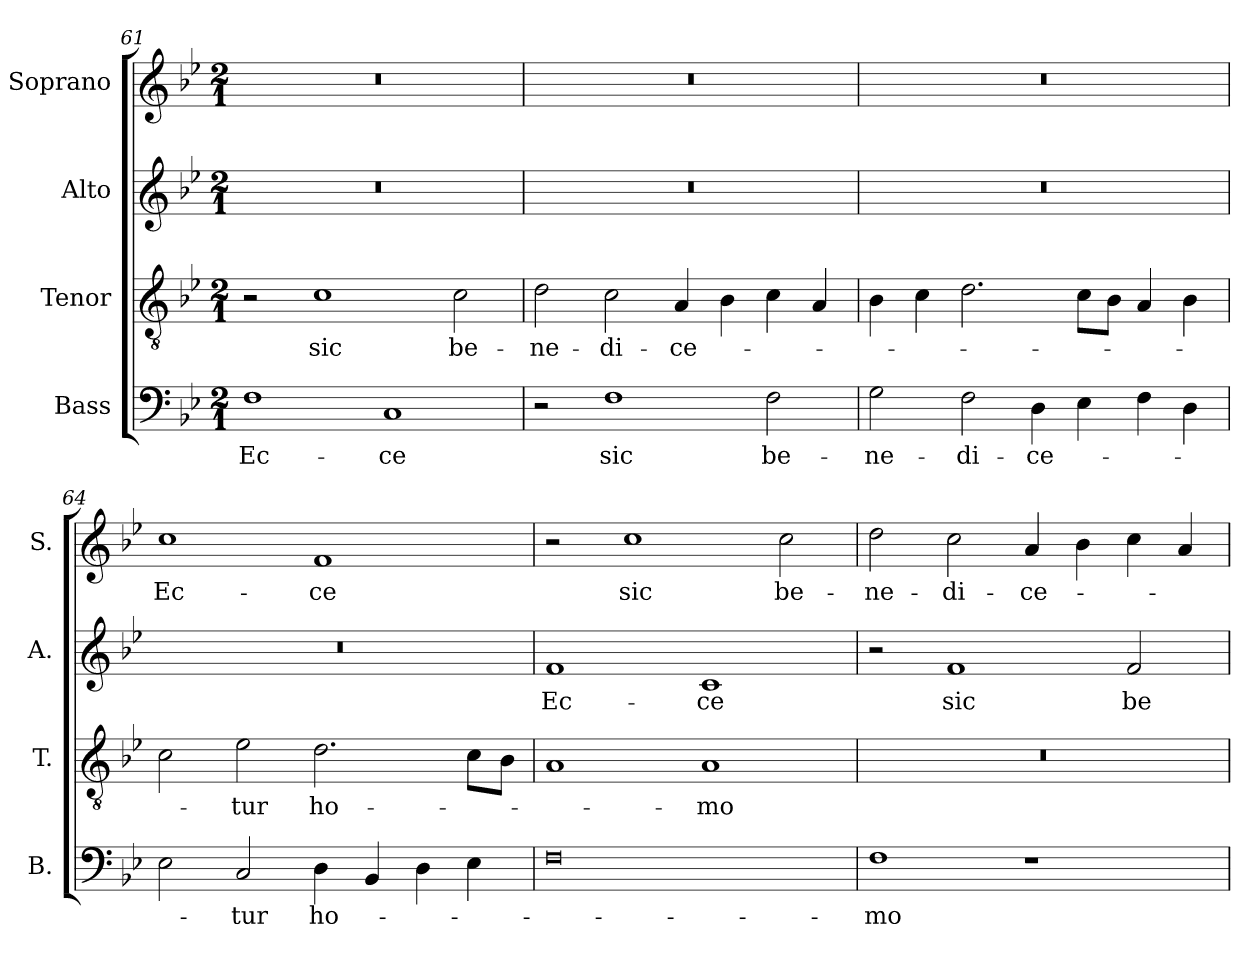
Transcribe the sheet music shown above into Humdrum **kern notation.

**kern	**text	**kern	**text	**kern	**text	**kern	**text
*part4	*part4	*part3	*part3	*part2	*part2	*part1	*part1
*staff4	*staff4	*staff3	*staff3	*staff2	*staff2	*staff1	*staff1
*I"Bass	*	*I"Tenor	*	*I"Alto	*	*I"Soprano	*
*I'B.	*	*I'T.	*	*I'A.	*	*I'S.	*
*clefF4	*	*clefGv2	*	*clefG2	*	*clefG2	*
*	*	*ITrd7c12	*	*	*	*	*
*k[b-e-]	*	*k[b-e-]	*	*k[b-e-]	*	*k[b-e-]	*
*B-:	*	*B-:	*	*B-:	*	*B-:	*
*M2/1	*	*M2/1	*	*M2/1	*	*M2/1	*
=61	=61	=61	=61	=61	=61	=61	=61
!	!LO:LY:b:color=#000000	!	!	!LO:N:vis=1	!	!LO:N:vis=1	!
1Fi	Ec-	2r	.	0r	.	0r	.
!	!	!	!LO:LY:b:color=#000000	!	!	!	!
.	.	1Ci	sic	.	.	.	.
!	!LO:LY:b:color=#000000	!	!	!	!	!	!
1Ci	-ce	.	.	.	.	.	.
!	!	!	!LO:LY:b:color=#000000	!	!	!	!
.	.	2Ci\	be-	.	.	.	.
=62	=62	=62	=62	=62	=62	=62	=62
!	!	!	!LO:LY:b:color=#000000	!LO:N:vis=1	!	!LO:N:vis=1	!
2r	.	2Di\	-ne-	0r	.	0r	.
!	!LO:LY:b:color=#000000	!	!	!	!	!	!
!	!	!	!LO:LY:b:color=#000000	!	!	!	!
1Fi	sic	2Ci\	-di-	.	.	.	.
!	!	!	!LO:LY:b:color=#000000	!	!	!	!
.	.	4AAi/	-ce-	.	.	.	.
.	.	4BB-i\	.	.	.	.	.
!	!LO:LY:b:color=#000000	!	!	!	!	!	!
2Fi\	be-	4Ci\	.	.	.	.	.
.	.	4AAi/	.	.	.	.	.
=63	=63	=63	=63	=63	=63	=63	=63
!	!LO:LY:b:color=#000000	!	!	!LO:N:vis=1	!	!LO:N:vis=1	!
2Gi\	-ne-	4BB-i\	.	0r	.	0r	.
.	.	4Ci\	.	.	.	.	.
!	!LO:LY:b:color=#000000	!	!	!	!	!	!
2Fi\	-di-	2.Di\	.	.	.	.	.
!	!LO:LY:b:color=#000000	!	!	!	!	!	!
4Di\	-ce-	.	.	.	.	.	.
4E-i\	.	8Ci\L	.	.	.	.	.
.	.	8BB-i\J	.	.	.	.	.
4Fi\	.	4AAi/	.	.	.	.	.
4Di\	.	4BB-i\	.	.	.	.	.
=64	=64	=64	=64	=64	=64	=64	=64
!	!	!	!	!LO:N:vis=1	!	!	!
!	!	!	!	!	!	!	!LO:LY:b:color=#000000
2E-i\	.	2Ci\	.	0r	.	1cci	Ec-
!	!LO:LY:b:color=#000000	!	!	!	!	!	!
!	!	!	!LO:LY:b:color=#000000	!	!	!	!
2Ci/	-tur	2E-i\	-tur	.	.	.	.
!	!LO:LY:b:color=#000000	!	!	!	!	!	!
!	!	!	!LO:LY:b:color=#000000	!	!	!	!
!	!	!	!	!	!	!	!LO:LY:b:color=#000000
4Di\	ho-	2.Di\	ho-	.	.	1fi	-ce
4BB-i/	.	.	.	.	.	.	.
4Di\	.	.	.	.	.	.	.
4E-i\	.	8Ci\L	.	.	.	.	.
.	.	8BB-i\J	.	.	.	.	.
=65	=65	=65	=65	=65	=65	=65	=65
!	!	!	!	!	!LO:LY:b:color=#000000	!	!
0Fi	.	1AAi	.	1fi	Ec-	2r	.
!	!	!	!	!	!	!	!LO:LY:b:color=#000000
.	.	.	.	.	.	1cci	sic
!	!	!	!LO:LY:b:color=#000000	!	!	!	!
!	!	!	!	!	!LO:LY:b:color=#000000	!	!
.	.	1AAi	-mo	1ci	-ce	.	.
!	!	!	!	!	!	!	!LO:LY:b:color=#000000
.	.	.	.	.	.	2cci\	be-
=66	=66	=66	=66	=66	=66	=66	=66
!	!LO:LY:b:color=#000000	!LO:N:vis=1	!	!	!	!	!
!	!	!	!	!	!	!	!LO:LY:b:color=#000000
1Fi	-mo	0r	.	2r	.	2ddi\	-ne-
!	!	!	!	!	!LO:LY:b:color=#000000	!	!
!	!	!	!	!	!	!	!LO:LY:b:color=#000000
.	.	.	.	1fi	sic	2cci\	-di-
!	!	!	!	!	!	!	!LO:LY:b:color=#000000
1r	.	.	.	.	.	4ai/	-ce-
.	.	.	.	.	.	4b-i\	.
!	!	!	!	!	!LO:LY:b:color=#000000	!	!
.	.	.	.	2fi/	be-	4cci\	.
.	.	.	.	.	.	4ai/	.
=	=	=	=	=	=	=	=
*-	*-	*-	*-	*-	*-	*-	*-
